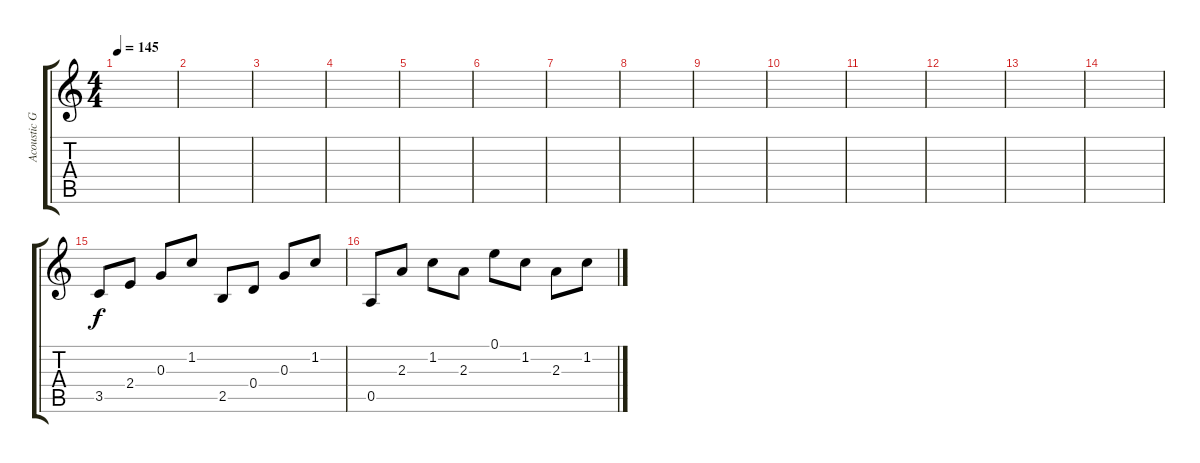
\track ("Acoustic Guitar" "Acoustic G") {instrument acousticguitarsteel}
\staff {score tabs}
\tuning (E4 B3 G3 D3 A2 E2) {hide}
\ts (4 4)
\tempo 145
\clef g2
\ks c
|
|
|
|
|
|
|
|
|
|
|
|
|
|
3.5.8 2.4.8 0.3.8 1.2.8 2.5.8 0.4.8 0.3.8 1.2.8 |
0.5.8 2.3.8 1.2.8 2.3.8 0.1.8 1.2.8 2.3.8 1.2.8
